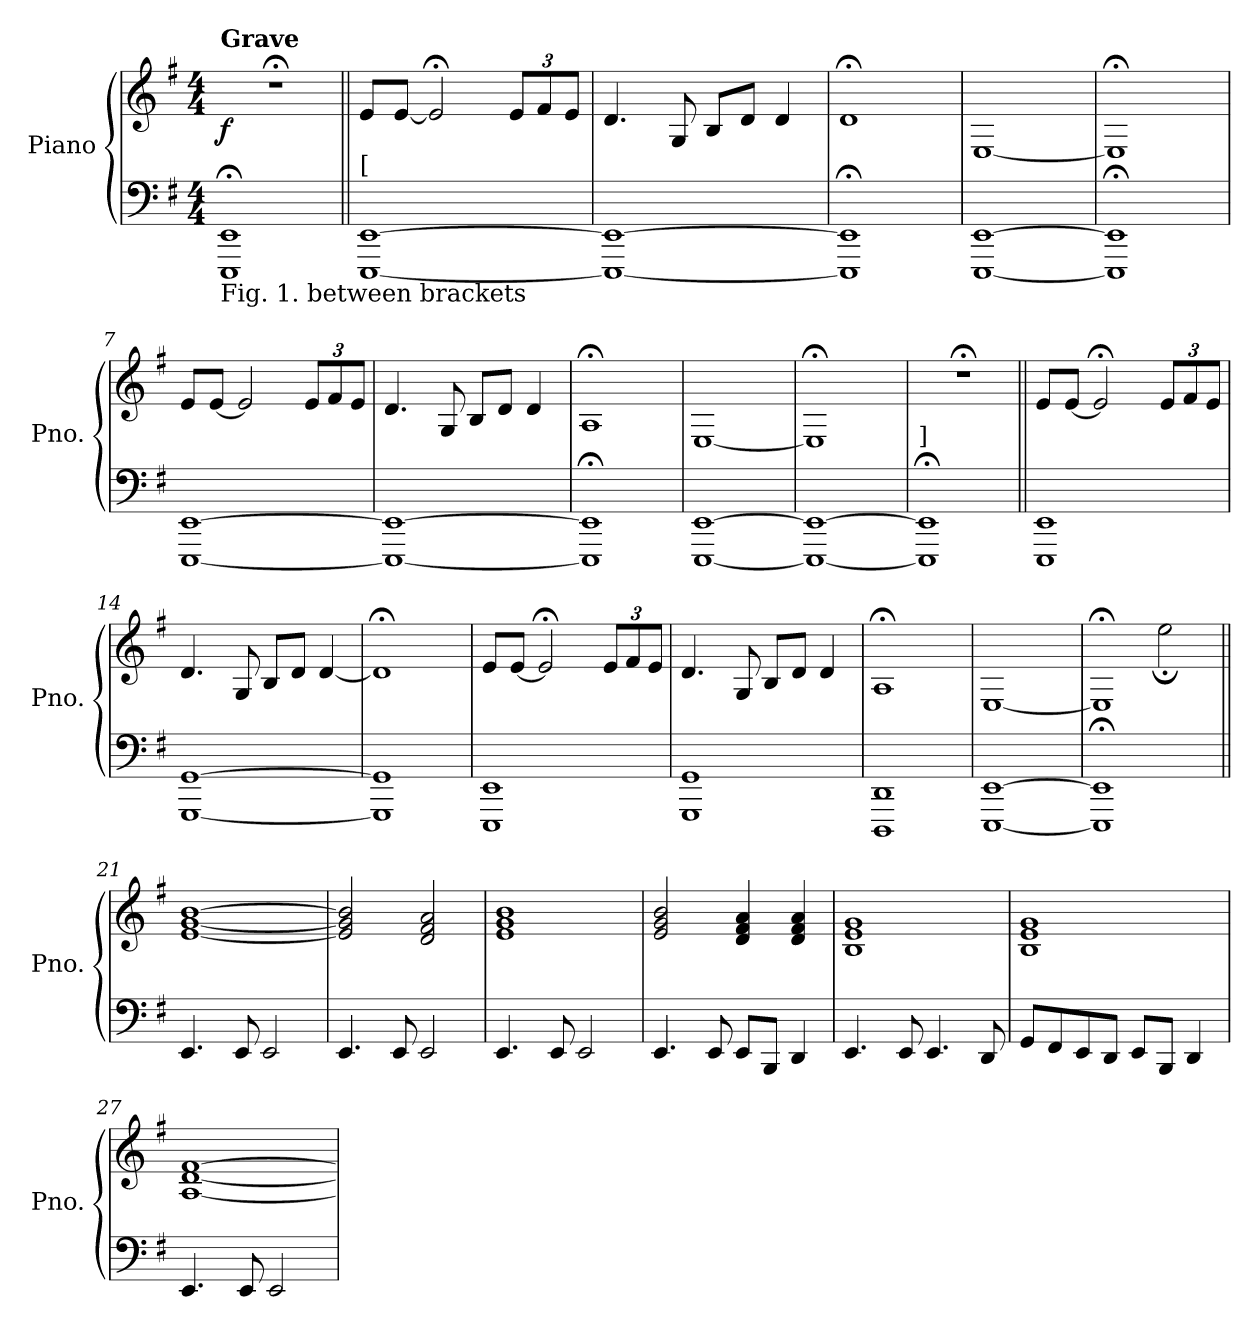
**kern	**kern	**dynam
*part1	*part1	*part1
*staff2	*staff1	*staff1/2
*I"Piano	*	*
*I'Pno.	*	*
*clefF4	*clefG2	*
*k[f#]	*k[f#]	*
*M4/4	*M4/4	*
=1	=1	=1
!	!LO:TX:a:B:t=Grave	!
!LO:TX:b:t=Fig. 1.  between brackets	!	!
!	!	!LO:DY:b
1EEE; 1EE;	1r;<	f
=2||	=2||	=2||
!LO:TX:a:t=[	!	!
[1EEE [1EE	8e/L	.
.	[8e/J	.
.	2e;</]	.
*	*Xbrackettup	*
.	12e/L	.
.	12f#/	.
.	12e/J	.
=3	=3	=3
1EEE_ 1EE_	4.d/	.
.	8G/	.
.	8B/L	.
.	8d/J	.
.	4d/	.
!!LO:LB:g=z
=4	=4	=4
1EEE]; 1EE];	1d;<	.
=5	=5	=5
[1EEE [1EE	[1E	.
=6	=6	=6
1EEE]; 1EE];	1E;<]	.
=7	=7	=7
[1EEE [1EE	8e/L	.
.	[8e/J	.
.	2e/]	.
.	12e/L	.
.	12f#/	.
.	12e/J	.
=8	=8	=8
1EEE_ 1EE_	4.d/	.
.	8G/	.
.	8B/L	.
.	8d/J	.
.	4d/	.
!!LO:LB:g=z
=9	=9	=9
1EEE]; 1EE];	1A;<	.
=10	=10	=10
[1EEE [1EE	[1E	.
=11	=11	=11
1EEE_ 1EE_	1E;<]	.
=12	=12	=12
!LO:TX:a:t=]	!	!
1EEE]; 1EE];	1r;<	.
=13||	=13||	=13||
1EEE 1EE	8e/L	.
.	[8e/J	.
.	2e;</]	.
.	12e/L	.
.	12f#/	.
.	12e/J	.
!!LO:LB:g=z
=14	=14	=14
[1GGG [1GG	4.d/	.
.	8G/	.
.	8B/L	.
.	8d/J	.
.	[4d/	.
=15	=15	=15
1GGG] 1GG]	1d;<]	.
=16	=16	=16
1EEE 1EE	8e/L	.
.	[8e/J	.
.	2e;</]	.
.	12e/L	.
.	12f#/	.
.	12e/J	.
!!LO:LB:g=z
=17	=17	=17
1GGG 1GG	4.d/	.
.	8G/	.
.	8B/L	.
.	8d/J	.
.	4d/	.
=18	=18	=18
1DDD 1DD	1A;<	.
=19	=19	=19
[1EEE [1EE	[1E	.
=20	=20	=20
*	*^	*
1EEE]; 1EE];	1E;<]	2ryy	.
.	.	2ee;<\	.
*	*v	*v	*
!!LO:PB:g=z
=21||	=21||	=21||
*	*MM100	*
4.EE/	[1e [1g [1b	.
8EE/	.	.
2EE/	.	.
=22	=22	=22
4.EE/	2e/] 2g/] 2b/]	.
8EE/	.	.
2EE/	2d/ 2f#/ 2a/	.
=23	=23	=23
4.EE/	1e 1g 1b	.
8EE/	.	.
2EE/	.	.
=24	=24	=24
4.EE/	2e/ 2g/ 2b/	.
8EE/	.	.
8EE/L	4d/ 4f#/ 4a/	.
8BBB/J	.	.
4DD/	4d/ 4f#/ 4a/	.
=25	=25	=25
4.EE/	1B 1e 1g	.
8EE/	.	.
4.EE/	.	.
8DD/	.	.
!!LO:LB:g=z
=26	=26	=26
8GG/L	1B 1e 1g	.
8FF#/	.	.
8EE/	.	.
8DD/J	.	.
8EE/L	.	.
8BBB/J	.	.
4DD/	.	.
=27	=27	=27
4.EE/	[1A [1d [1f#	.
8EE/	.	.
2EE/	.	.
=	=	=
*-	*-	*-
